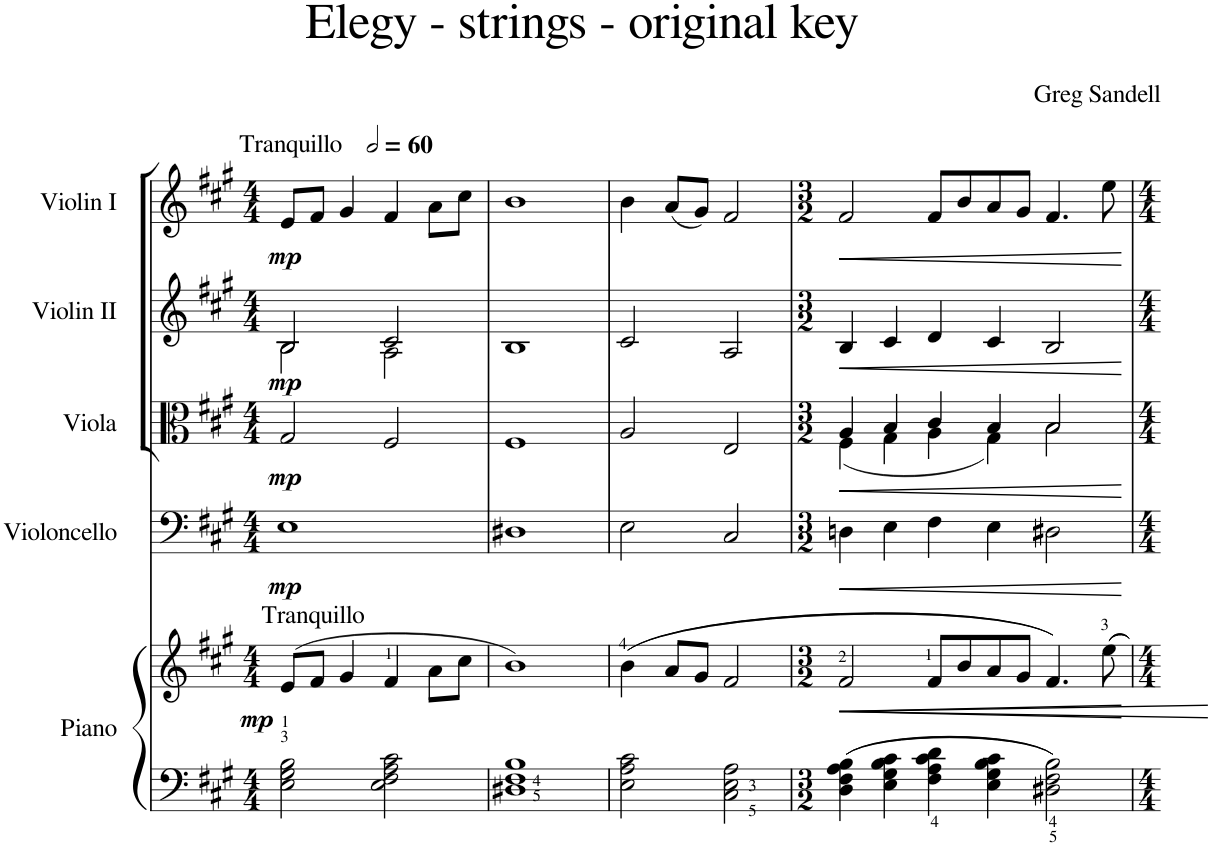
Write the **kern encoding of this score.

**kern	**kern	**dynam	**kern	**dynam	**kern	**dynam	**kern	**dynam	**kern	**dynam
*part5	*part5	*part5	*part4	*part4	*part3	*part3	*part2	*part2	*part1	*part1
*staff6	*staff5	*staff5/6	*staff4	*staff4	*staff3	*staff3	*staff2	*staff2	*staff1	*staff1
*I"Piano	*	*	*I"Violoncello	*	*I"Viola	*	*I"Violin II	*	*I"Violin I	*
*I'Pno.	*	*	*I'Vc	*	*I'Vla	*	*I'Vln	*	*I'Vln	*
*clefF4	*clefG2	*	*clefF4	*	*clefC3	*	*clefG2	*	*clefG2	*
*k[f#c#g#]	*k[f#c#g#]	*	*k[f#c#g#]	*	*k[f#c#g#]	*	*k[f#c#g#]	*	*k[f#c#g#]	*
*M4/4	*M4/4	*	*M4/4	*	*M4/4	*	*M4/4	*	*M4/4	*
*MM120	*MM120	*	*MM120	*	*MM120	*	*MM120	*	*MM120	*
=1	=1	=1	=1	=1	=1	=1	=1	=1	=1	=1
*	*	*	*	*	*	*	*^	*	*	*
!	!	!	!	!	!	!	!	!	!	!LO:TX:a:t=Tranquillo	!
!	!LO:TX:a:t=Tranquillo	!	!	!	!	!	!	!	!	!	!
!	!	!LO:DY:a=2	!	!LO:DY:b	!	!LO:DY:b	!	!	!LO:DY:b	!	!LO:DY:b
2E\ 2G#\ 2B\	(8e/L	mp	1E	mp	2G#/	mp	2B/	2B\	mp	8e/L	mp
.	8f#/J	.	.	.	.	.	.	.	.	8f#/J	.
.	4g#/	.	.	.	.	.	.	.	.	4g#/	.
2E\ 2F#\ 2A\ 2c#\	4f#/	.	.	.	2F#/	.	2c#/	2A\	.	4f#/	.
.	8a\L	.	.	.	.	.	.	.	.	8a\L	.
.	8cc#\J	.	.	.	.	.	.	.	.	8cc#\J	.
=2	=2	=2	=2	=2	=2	=2	=2	=2	=2	=2	=2
1D#X 1F# 1B	1b)	.	1D#X	.	1F#	.	1B	1ryy	.	1b	.
*	*	*	*	*	*	*	*v	*v	*	*	*
=3	=3	=3	=3	=3	=3	=3	=3	=3	=3	=3
2E\ 2A\ 2c#\	((4b\	.	2E\	.	2A/	.	2c#/	.	4b\	.
.	8a/L	.	.	.	.	.	.	.	(8a/L	.
.	8g#/J	.	.	.	.	.	.	.	8g#/J)	.
2C#\ 2E\ 2A\	2f#/	.	2C#/	.	2E/	.	2A/	.	2f#/	.
=4	=4	=4	=4	=4	=4	=4	=4	=4	=4	=4
*M3/2	*M3/2	*	*M3/2	*	*M3/2	*	*M3/2	*	*M3/2	*
!	!	!LO:HP:b	!	!LO:HP:b	!	!LO:HP:b	!	!LO:HP:b	!	!LO:HP:b
*	*	*	*^	*	*^	*	*	*	*	*
4D\ 4F#\ 4A\ 4B\	2f#/	<	1.ryy	4Dn\	<	4A/	(4F#\	<	4B/	<	2f#/	<
4E\ 4G#\ 4B\ 4c#\	.	.	.	4E\	.	4B/	4G#\	.	4c#/	.	.	.
!	!	!LO:HP:b	!	!	!	!	!	!	!	!	!	!
4F#\ 4A\ 4c#\ 4d\	8f#/L	<	.	4F#\	.	4c#/	4A\	.	4d/	.	8f#/L	.
.	8b/	.	.	.	.	.	.	.	.	.	8b/	.
4E\ 4G#\ 4B\ 4c#\	8a/	.	.	4E\	.	4B/	4G#\)	.	4c#/	.	8a/	.
.	8g#/J	.	.	.	.	.	.	.	.	.	8g#/J	.
2D#X\ 2F#\ 2B\	4.f#/))	.	.	2D#X\	.	2B/	2B\	.	2B/	.	4.f#/	.
.	8ee\	.	.	.	.	.	.	.	.	.	8ee\	.
*	*	*	*v	*v	*	*	*	*	*	*	*	*
*	*	*	*	*	*v	*v	*	*	*	*	*
.	.	[ [	.	[	.	[	.	[	.	[
=	=	=	=	=	=	=	=	=	=	=
*-	*-	*-	*-	*-	*-	*-	*-	*-	*-	*-
